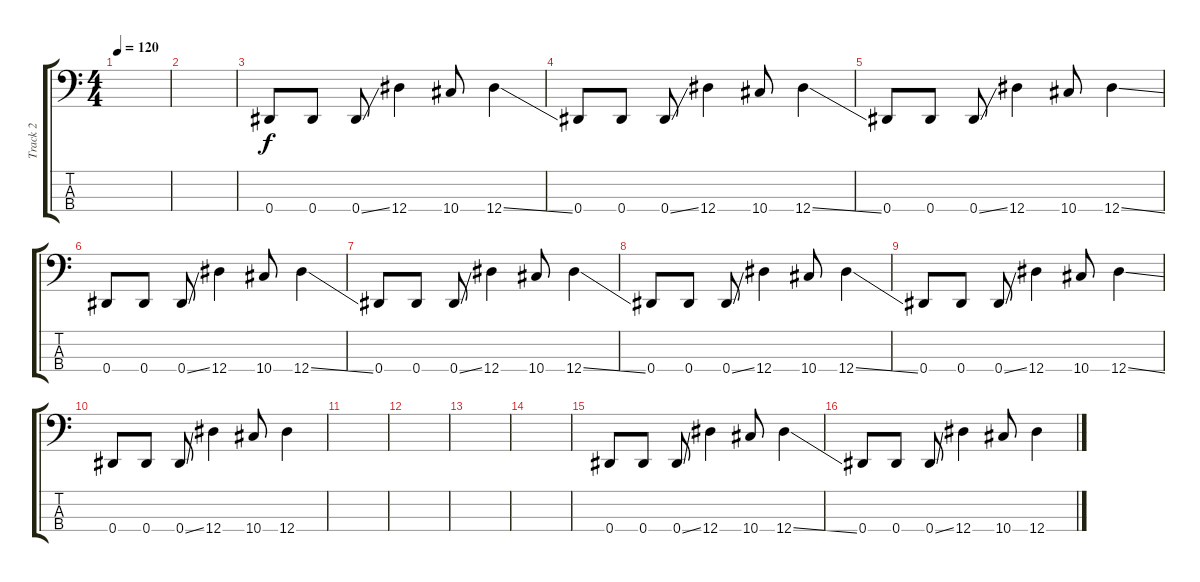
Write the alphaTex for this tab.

\track ("Track 2" "Track 2") {instrument electricbasspick}
\staff {score tabs}
\tuning (Gb2 Db2 Ab1 Eb1) {hide}
\ts (4 4)
\tempo 120
\clef f4
\ks c
|
|
0.4.8 0.4.8 0.4{ss}.8 12.4.4 10.4.8 12.4{ss}.4 |
0.4.8 0.4.8 0.4{ss}.8 12.4.4 10.4.8 12.4{ss}.4 |
0.4.8 0.4.8 0.4{ss}.8 12.4.4 10.4.8 12.4{ss}.4 |
0.4.8 0.4.8 0.4{ss}.8 12.4.4 10.4.8 12.4{ss}.4 |
0.4.8 0.4.8 0.4{ss}.8 12.4.4 10.4.8 12.4{ss}.4 |
0.4.8 0.4.8 0.4{ss}.8 12.4.4 10.4.8 12.4{ss}.4 |
0.4.8 0.4.8 0.4{ss}.8 12.4.4 10.4.8 12.4{ss}.4 |
0.4.8 0.4.8 0.4{ss}.8 12.4.4 10.4.8 12.4.4 |
|
|
|
|
0.4.8 0.4.8 0.4{ss}.8 12.4.4 10.4.8 12.4{ss}.4 |
0.4.8 0.4.8 0.4{ss}.8 12.4.4 10.4.8 12.4.4
